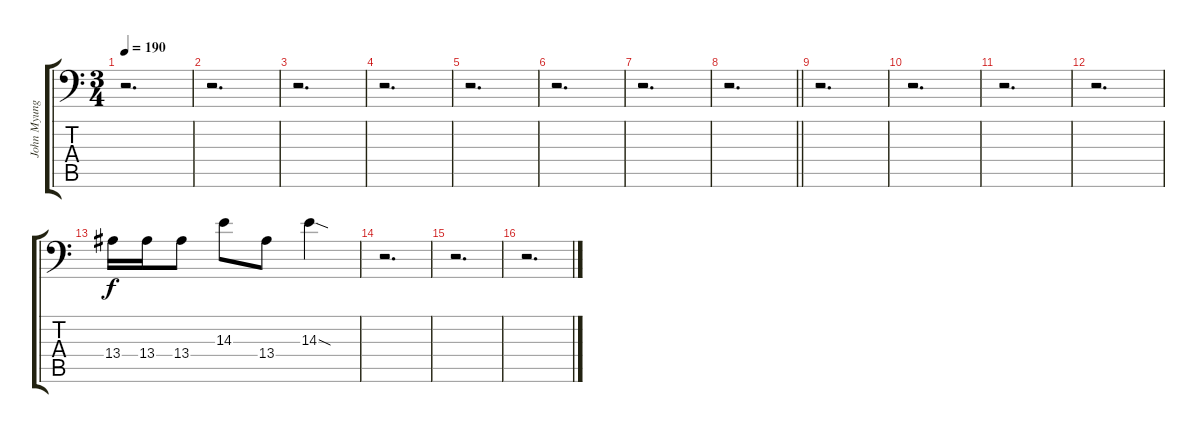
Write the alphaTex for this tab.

\track ("John Myung - Bass" "John Myung") {instrument electricbassfinger}
\staff {score tabs}
\tuning (C3 G2 D2 A1 E1 B0) {hide}
\ts (3 4)
\tempo 190
\clef f4
\ks c
r.2{d dy f} |
r.2{d} |
r.2{d} |
r.2{d} |
r.2{d} |
r.2{d} |
r.2{d} |
\barLineRight lightlight
r.2{d} |
r.2{d} |
r.2{d} |
r.2{d} |
r.2{d} |
13.4.16 13.4.16 13.4.8 14.3.8 13.4.8 14.3{sod}.4 |
r.2{d} |
r.2{d} |
r.2{d}
